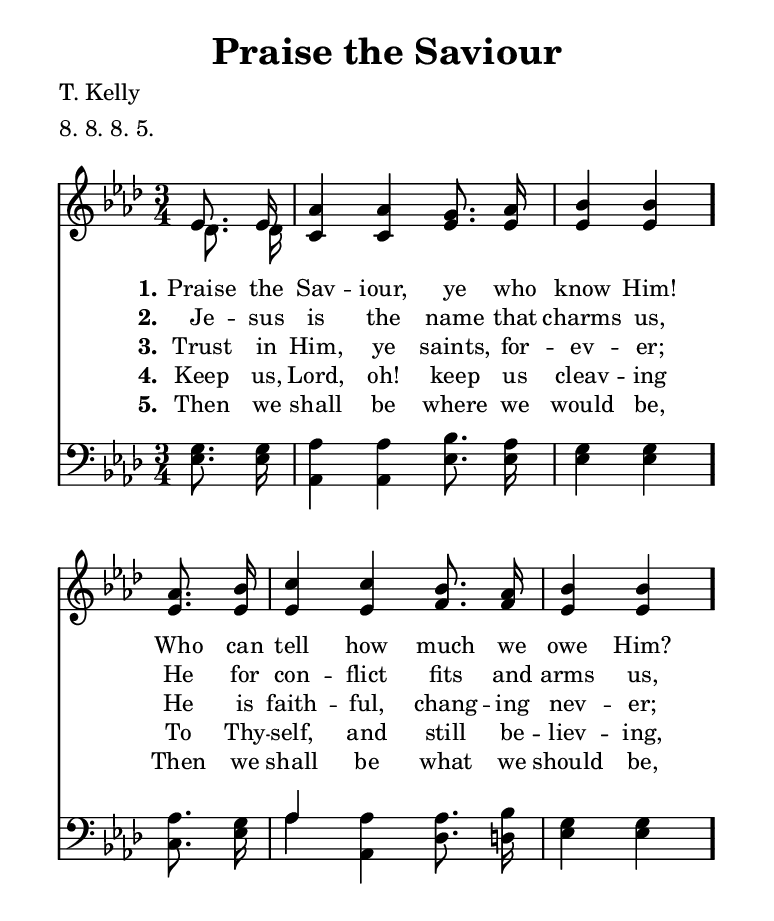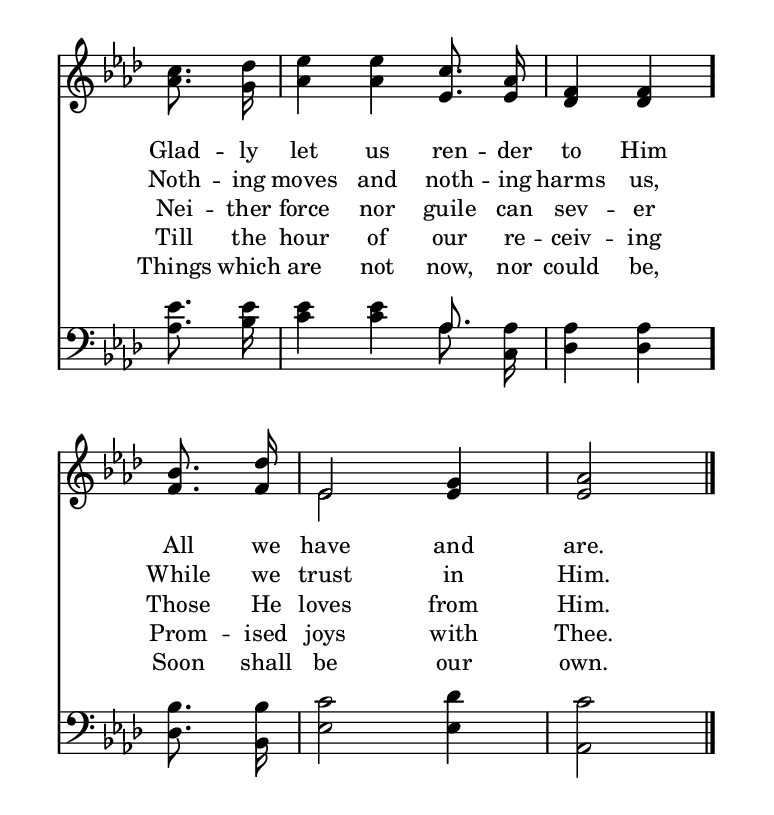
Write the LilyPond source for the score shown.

\include "common/global.ily"
\paper {
  \include "common/paper.ily"
  ragged-bottom = ##t
  page-count = #(cond (is-eogsized 2) (#t #f))
}

\header{
  hymnnumber = "290"
  title = "Praise the Saviour"
  tunename = "Acclaim"
  meter = "8. 8. 8. 5."
  poet = "T. Kelly"
  composer = ""
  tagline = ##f
}

global = {
  \include "common/overrides.ily"
  \override Staff.TimeSignature.style = #'numbered
  \time 3/4
  \override Score.MetronomeMark.transparent = ##t % hide all fermata changes too
  \tempo 4=80
  \key aes \major
  \partial 4
  \autoBeamOff
}

patternA = { c8. c16 | c4 c }
patternB = { c8. c16 | c2 c4 | c2 }

notesSoprano = {
\global
\relative c' {

  \changePitch \patternA { ees ees | aes aes g aes | bes bes }
  \changePitch \patternA { aes bes | c c bes aes | bes bes }
  \changePitch \patternA { c des | ees ees c aes | f f }
  \changePitch \patternB { bes des | ees, g | aes }

  \bar "|."

}
}

notesAlto = {
\global
\relative e' {

  \changePitch \patternA { des des | c c ees ees | ees ees }
  \changePitch \patternA { ees ees | ees ees f f | ees ees }
  \changePitch \patternA { aes g | aes aes ees ees | des des }
  \changePitch \patternB { f f | ees ees | ees }

}
}

notesTenor = {
\global
\relative a {

  \changePitch \patternA { g g | aes aes bes aes | g g }
  \changePitch \patternA { aes g | aes aes aes bes | g g }
  \changePitch \patternA { ees' ees | ees ees aes, aes | aes aes }
  \changePitch \patternB { bes bes | c des | c }

}
}

notesBass = {
\global
\relative f {

  \changePitch \patternA { ees ees | aes, aes ees' ees | ees ees }
  \changePitch \patternA { c ees | aes aes, des d | ees ees }
  \changePitch \patternA { aes bes | c c aes c, | des des }
  \changePitch \patternB { des bes | ees ees | aes, }

}
}

wordsA = \lyricmode {
\set stanza = "1."

Praise the Sav -- iour, ye who know Him! \bar "."
Who can tell how much we owe Him? \bar "."
Glad -- ly let us ren -- der to Him \bar "."
All we have and are. \bar "."

}

wordsB = \lyricmode {
\set stanza = "2."

Je -- sus is the name that charms us,
He for con -- flict fits and arms us,
Noth -- ing moves and noth -- ing harms us,
While we trust in Him.

}

wordsC = \lyricmode {
\set stanza = "3."

Trust in Him, ye saints, for -- ev -- er;
He is faith -- ful, chang -- ing nev -- er;
Nei -- ther force nor guile can sev -- er
Those He loves from Him.

}

wordsD = \lyricmode {
\set stanza = "4."

Keep us, Lord, oh! keep us cleav -- ing
To Thy -- self, and still be -- liev -- ing,
Till the hour of our re -- ceiv -- ing
Prom -- ised joys with Thee.

}

wordsE = \lyricmode {
\set stanza = "5."

Then we shall be where we would be,
Then we shall be what we should be,
Things which are not now, nor could be,
Soon shall be our own.

}

\score {
  \context ChoirStaff <<
    \context Staff = upper <<
      \set Staff.autoBeaming = ##f
      \set ChoirStaff.systemStartDelimiter = #'SystemStartBar
      \set ChoirStaff.printPartCombineTexts = ##f
      \partcombine #'(2 . 11) \notesSoprano \notesAlto
      \context NullVoice = sopranos { \voiceOne << \notesSoprano >> }
      \context Lyrics = one   \lyricsto sopranos \wordsA
      \context Lyrics = two   \lyricsto sopranos \wordsB
      \context Lyrics = three \lyricsto sopranos \wordsC
      \context Lyrics = four  \lyricsto sopranos \wordsD
      \context Lyrics = five  \lyricsto sopranos \wordsE
    >>
    \context Staff = men <<
      \set Staff.autoBeaming = ##f
      \clef bass
      \set ChoirStaff.printPartCombineTexts = ##f
      \partcombine #'(2 . 11) \notesTenor \notesBass
    >>
  >>
  \layout {
    \include "common/layout.ily"
  }
  #(cond ((ly:get-option 'eog-midi-permitted) #{ \midi{
    \include "common/midi.ily"
  } #}))
}

\version "2.19.49"  % necessary for upgrading to future LilyPond versions.

% vi:set et ts=2 sw=2 ai nocindent syntax=lilypond:
